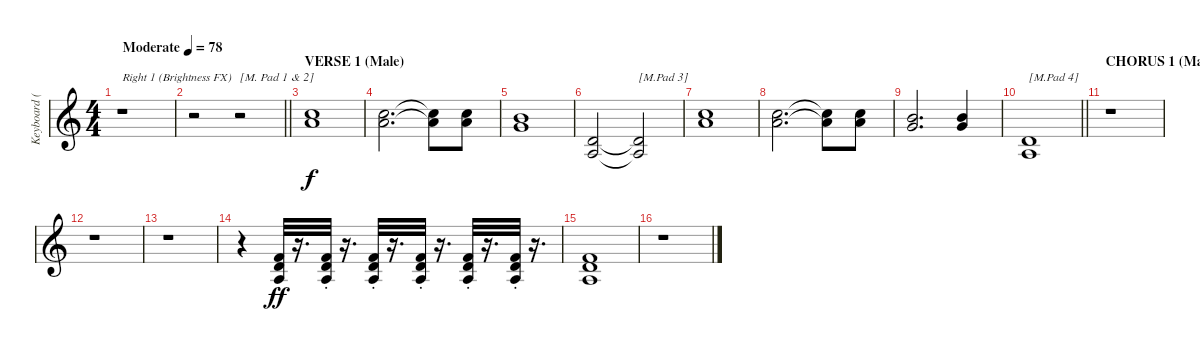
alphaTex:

\track ("Keyboard (Brightness FX)" "Keyboard (") {instrument fx5brightness}
\staff {score}
\tuning (E4 B3 G3 D3 A2 E2 B1) {hide}
\ts (4 4)
\tempo (78 "Moderate")
\clef g2
\ks c
r.1{txt "Right 1 (Brightness FX)" dy f instrument fx5brightness} |
\barLineRight lightlight
r.2 r.2{txt "[M. Pad 1 & 2]"} |
\section ("" "VERSE 1 (Male)")
(8.1 10.2).1 |
(8.1 10.2).2{d} (8.1{t} 10.2{t}).8 (8.1 10.2).8 |
(7.1 8.2).1 |
(3.2 2.3).2 (3.2{t} 2.3{t}).2{txt "[M.Pad 3]"} |
(8.1 10.2).1 |
(8.1 10.2).2{d} (8.1{t} 10.2{t}).8 (8.1 10.2).8 |
(7.1 8.2).2{d} (7.1 8.2).4 |
\barLineRight lightlight
(3.2 2.3).1{txt "[M.Pad 4]"} |
\section ("" "CHORUS 1 (Male)")
r.1 |
r.1 |
r.1 |
r.4 (1.1{st} 3.2{st} 2.3{st}).32{dy ff volume 12} r.16{d} (1.1{st} 3.2{st} 2.3{st}).32 r.16{d} (1.1{st} 3.2{st} 2.3{st}).32 r.16{d} (1.1{st} 3.2{st} 2.3{st}).32 r.16{d} (1.1{st} 3.2{st} 2.3{st}).32 r.16{d} (1.1{st} 3.2{st} 2.3{st}).32 r.16{d} |
(1.1 3.2 2.3).1 |
r.1
